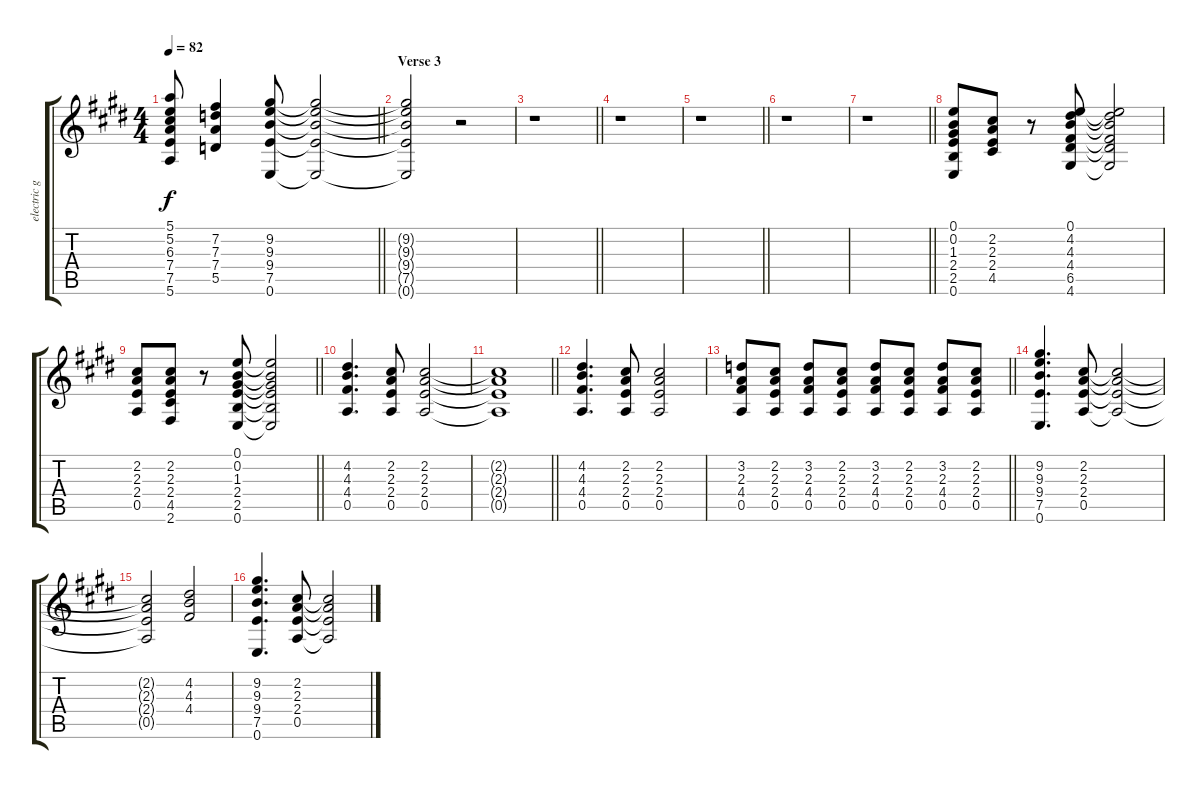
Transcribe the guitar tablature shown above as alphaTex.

\track ("electric guitar 5" "electric g") {instrument overdrivenguitar}
\staff {score tabs}
\tuning (E4 B3 G3 D3 A2 E2) {hide}
\ts (4 4)
\tempo 82
\clef g2
\barLineRight lightlight
\ks e
(5.1 5.2 6.3 7.4 7.5 5.6).8{dy f} (7.2 7.3 7.4 5.5).4 (9.2 9.3 9.4 7.5 0.6).8 (9.2{t} 9.3{t} 9.4{t} 7.5{t} 0.6{t}).2 |
\section ("" "Verse 3")
(9.2{t} 9.3{t} 9.4{t} 7.5{t} 0.6{t}).2 r.2 |
\barLineRight lightlight
r.1 |
r.1 |
\barLineRight lightlight
r.1 |
r.1 |
\barLineRight lightlight
r.1 |
(0.1 0.2 1.3 2.4 2.5 0.6).8 (2.2 2.3 2.4 4.5).8 r.8 (0.1 4.2 4.3 4.4 6.5 4.6).8 (0.1{t} 4.2{t} 4.3{t} 4.4{t} 6.5{t} 4.6{t}).2 |
\barLineRight lightlight
(2.2 2.3 2.4 0.5).8 (2.2 2.3 2.4 4.5 2.6).8 r.8 (0.1 0.2 1.3 2.4 2.5 0.6).8 (0.1{t} 0.2{t} 1.3{t} 2.4{t} 2.5{t} 0.6{t}).2 |
(4.2 4.3 4.4 0.5).4{d} (2.2 2.3 2.4 0.5).8 (2.2 2.3 2.4 0.5).2 |
\barLineRight lightlight
(2.2{t} 2.3{t} 2.4{t} 0.5{t}).1 |
(4.2 4.3 4.4 0.5).4{d} (2.2 2.3 2.4 0.5).8 (2.2 2.3 2.4 0.5).2 |
\barLineRight lightlight
(3.2 2.3 4.4 0.5).8 (2.2 2.3 2.4 0.5).8 (3.2 2.3 4.4 0.5).8 (2.2 2.3 2.4 0.5).8 (3.2 2.3 4.4 0.5).8 (2.2 2.3 2.4 0.5).8 (3.2 2.3 4.4 0.5).8 (2.2 2.3 2.4 0.5).8 |
(9.2 9.3 9.4 7.5 0.6).4{d} (2.2 2.3 2.4 0.5).8 (2.2{t} 2.3{t} 2.4{t} 0.5{t}).2 |
(2.2{t} 2.3{t} 2.4{t} 0.5{t}).2 (4.2 4.3 4.4).2 |
(9.2 9.3 9.4 7.5 0.6).4{d} (2.2 2.3 2.4 0.5).8 (2.2{t} 2.3{t} 2.4{t} 0.5{t}).2
